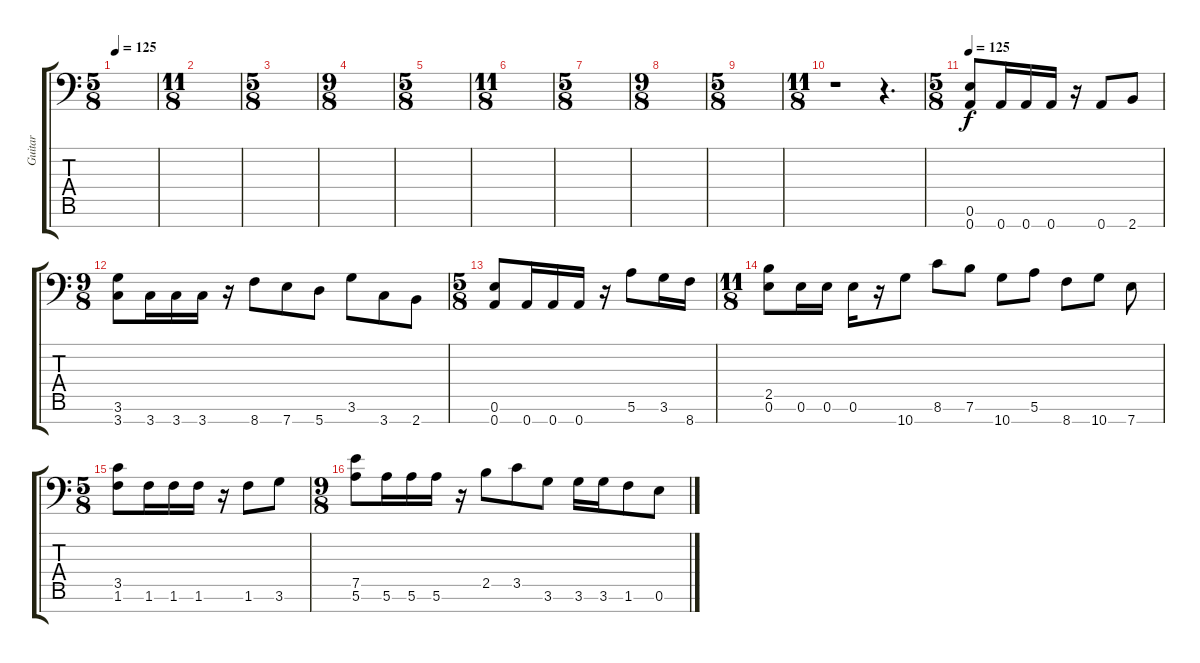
\track ("Guitar " "Guitar ") {instrument distortionguitar}
\staff {score tabs}
\tuning (E4 B3 G3 D3 A2 E2 A1) {hide}
\ts (5 8)
\tempo 125
\clef f4
\ks c
|
\ts (11 8)
|
\ts (5 8)
|
\ts (9 8)
|
\ts (5 8)
|
\ts (11 8)
|
\ts (5 8)
|
\ts (9 8)
|
\ts (5 8)
|
\ts (11 8)
r.1 r.4{d} |
\ts (5 8)
\tempo 125
(0.6 0.7).8 0.7.16 0.7.16 0.7.16 r.16 0.7.8 2.7.8 |
\ts (9 8)
(3.6 3.7).8 3.7.16 3.7.16 3.7.16 r.16 8.7.8 7.7.8 5.7.8 3.6.8 3.7.8 2.7.8 |
\ts (5 8)
(0.6 0.7).8 0.7.16 0.7.16 0.7.16 r.16 5.6.8 3.6.16 8.7.16 |
\ts (11 8)
(2.5 0.6).8 0.6.16 0.6.16 0.6.16 r.16 10.7.8 8.6.8 7.6.8 10.7.8 5.6.8 8.7.8 10.7.8 7.7.8 |
\ts (5 8)
(3.5 1.6).8 1.6.16 1.6.16 1.6.16 r.16 1.6.8 3.6.8 |
\ts (9 8)
(7.5 5.6).8 5.6.16 5.6.16 5.6.16 r.16 2.5.8 3.5.8 3.6.8 3.6.16 3.6.16 1.6.8 0.6.8
